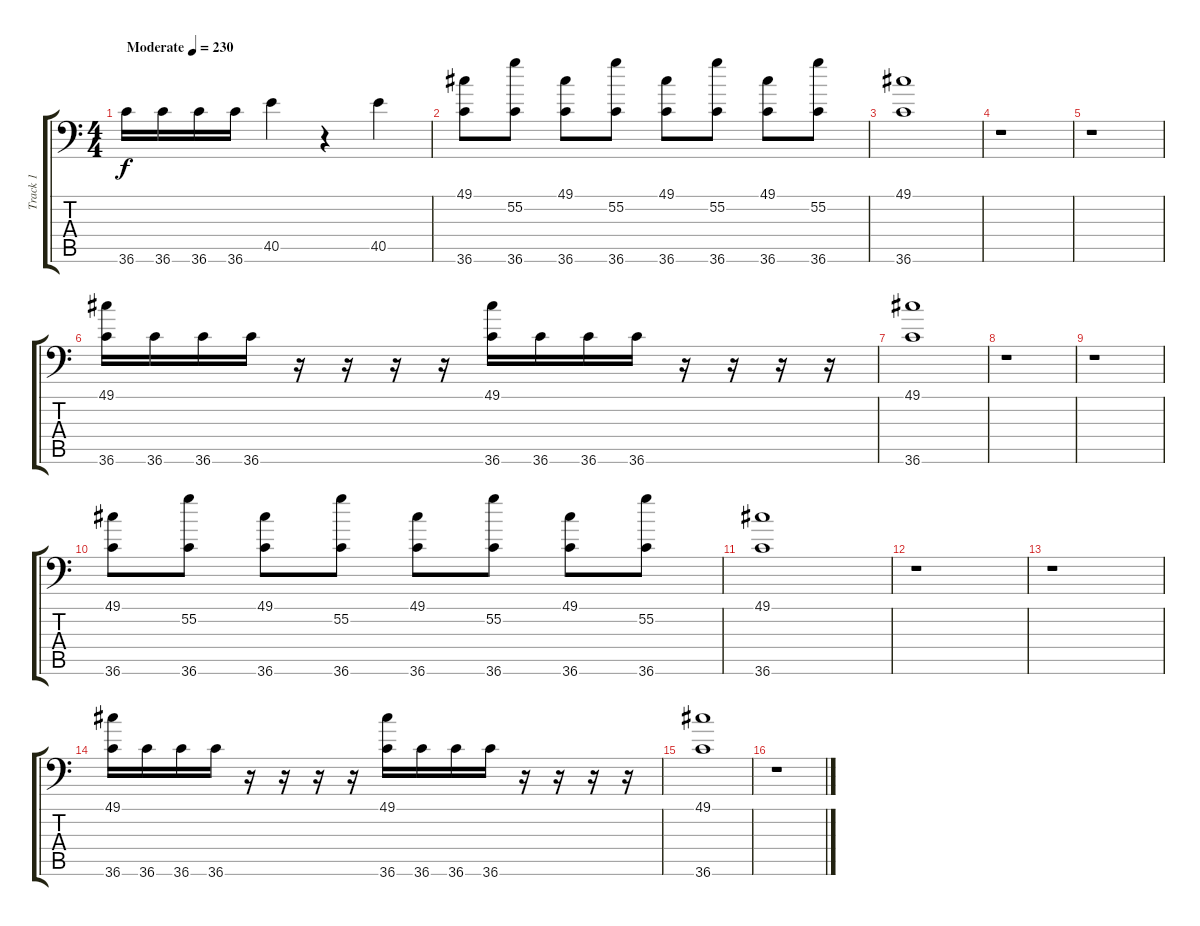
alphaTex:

\track ("Track 1" "Track 1") {instrument acousticgrandpiano}
\staff {score tabs}
\tuning (C-1 C-1 C-1 C-1 C-1 C-1) {hide}
\ts (4 4)
\tempo (230 "Moderate")
\clef f4
\ks c
36.6.16{dy f instrument acousticgrandpiano} 36.6.16 36.6.16 36.6.16 40.5.4 r.4 40.5.4 |
(49.1 36.6).8 (55.2 36.6).8 (49.1 36.6).8 (55.2 36.6).8 (49.1 36.6).8 (55.2 36.6).8 (49.1 36.6).8 (55.2 36.6).8 |
(49.1 36.6).1 |
r.1 |
r.1 |
(49.1 36.6).16 36.6.16 36.6.16 36.6.16 r.16 r.16 r.16 r.16 (49.1 36.6).16 36.6.16 36.6.16 36.6.16 r.16 r.16 r.16 r.16 |
(49.1 36.6).1 |
r.1 |
r.1 |
(49.1 36.6).8 (55.2 36.6).8 (49.1 36.6).8 (55.2 36.6).8 (49.1 36.6).8 (55.2 36.6).8 (49.1 36.6).8 (55.2 36.6).8 |
(49.1 36.6).1 |
r.1 |
r.1 |
(49.1 36.6).16 36.6.16 36.6.16 36.6.16 r.16 r.16 r.16 r.16 (49.1 36.6).16 36.6.16 36.6.16 36.6.16 r.16 r.16 r.16 r.16 |
(49.1 36.6).1 |
r.1
